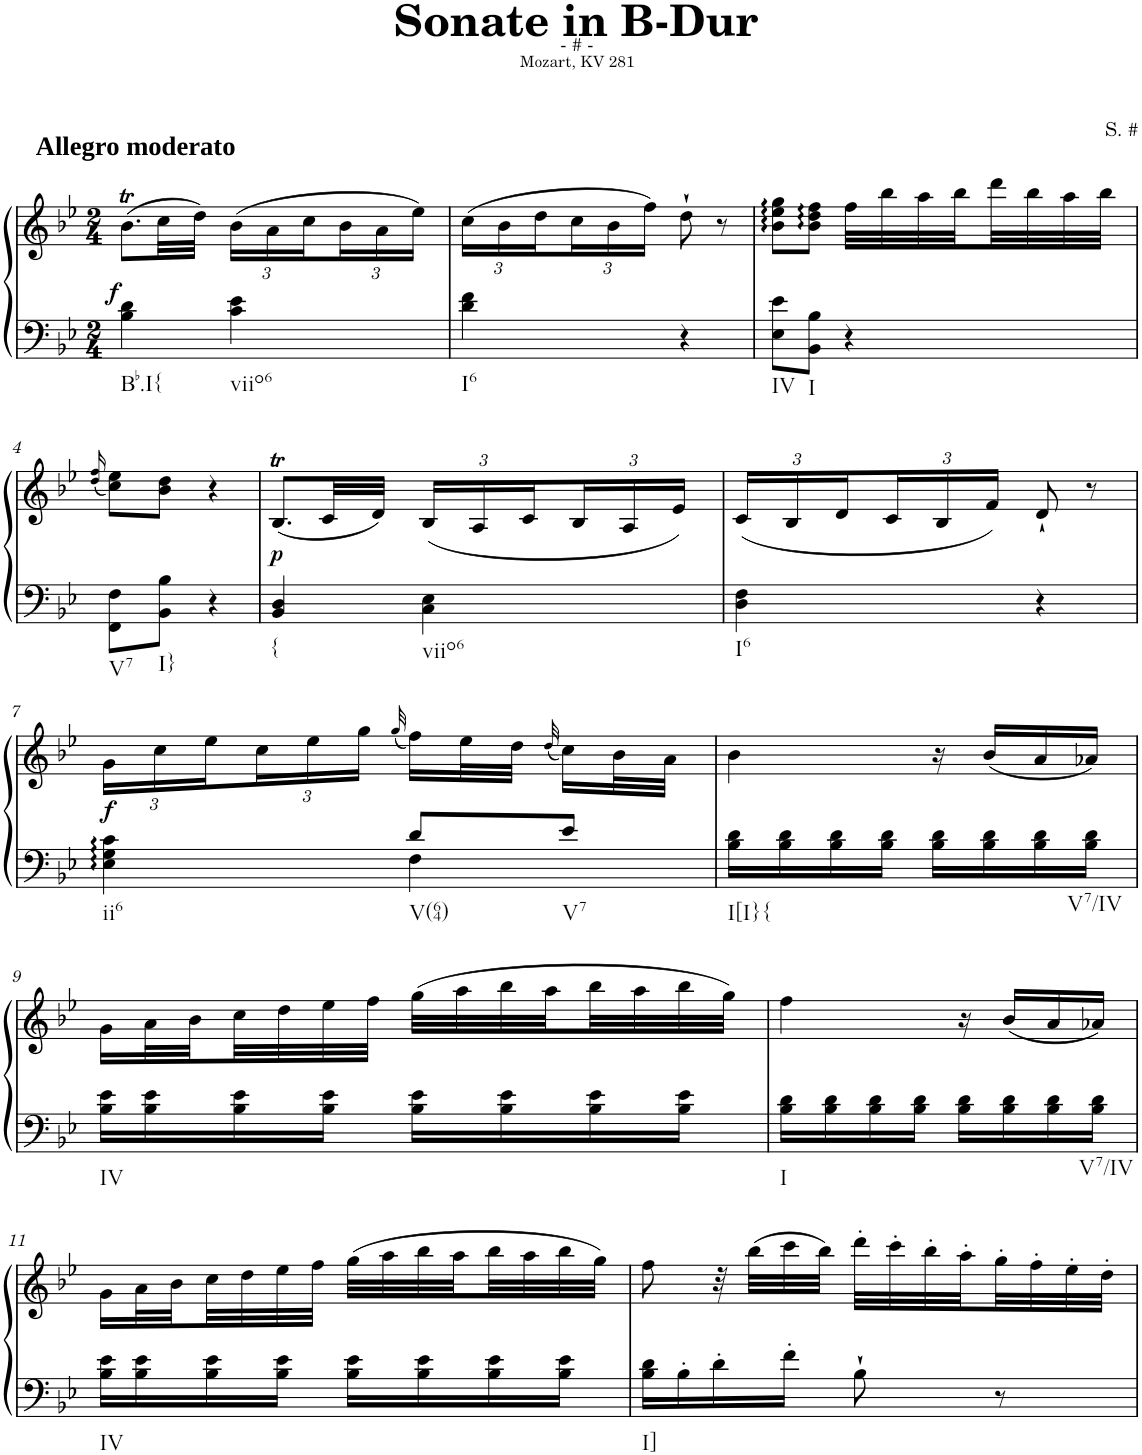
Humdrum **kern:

**kern	**kern	**dynam
*part1	*part1	*part1
*staff2	*staff1	*staff1/2
*I"Klavier linke Hand	*	*
*clefF4	*clefG2	*
*k[b-e-]	*k[b-e-]	*
*M2/4	*M2/4	*
=1	=1	=1
!	!LO:TX:a:B:t=Allegro moderato	!
!LO:TX:b:t=Bb.I{	!	!
!	!	!LO:DY:a=2
4B-\ 4d\	(8.b-T\L	f
.	32cc\LL	.
.	32dd\JJJ)	.
*	*Xbrackettup	*
!LO:TX:b:t=viio6	!	!
4c\ 4e-\	(24b-\LL	.
.	24a\	.
.	24cc\	.
.	24b-\	.
.	24a\	.
.	24ee-\JJ)	.
=2	=2	=2
!LO:TX:b:t=I6	!	!
4d\ 4f\	(24cc\LL	.
.	24b-\	.
.	24dd\	.
.	24cc\	.
.	24b-\	.
.	24ff\JJ)	.
4r	8dd`\	.
.	8r	.
=3	=3	=3
!LO:TX:b:t=IV	!	!
8E-\ 8e-\L	8b-\ 8ee-\ 8gg\L	.
!LO:TX:b:t=I	!	!
8BB-\ 8B-\J	8b-\ 8dd\ 8ff\J	.
4r	32ff\LLL	.
.	32bb-\	.
.	32aa\	.
.	32bb-\	.
.	32ddd\	.
.	32bb-\	.
.	32aa\	.
.	32bb-\JJJ	.
!!LO:LB:g=z
=4	=4	=4
.	(16qdd/ 16qff/	.
!LO:TX:b:t=V7	!	!
8FF\ 8F\L	8cc\ 8ee-\L)	.
!LO:TX:b:t=I}	!	!
8BB-\ 8B-\J	8b-\ 8dd\J	.
4r	4r	.
=5	=5	=5
!LO:TX:b:t={	!	!
!	!	!LO:DY:b
4BB-/ 4D/	(8.B-T/L	p
.	32c/LL	.
.	32d/JJJ)	.
!LO:TX:b:t=viio6	!	!
4C\ 4E-\	(24B-/LL	.
.	24A/	.
.	24c/	.
.	24B-/	.
.	24A/	.
.	24e-/JJ)	.
=6	=6	=6
!LO:TX:b:t=I6	!	!
4D\ 4F\	(24c/LL	.
.	24B-/	.
.	24d/	.
.	24c/	.
.	24B-/	.
.	24f/JJ)	.
4r	8d`/	.
.	8r	.
!!LO:LB:g=z
=7	=7	=7
*^	*	*
!LO:TX:b:t=ii6	!	!	!
!	!	!	!LO:DY:b
4E-\ 4G\ 4c\	4ryy	24g\LL	f
.	.	24cc\	.
.	.	24ee-\	.
.	.	24cc\	.
.	.	24ee-\	.
.	.	24gg\JJ	.
.	.	(32qgg/	.
!LO:TX:b:t=V(64)	!	!	!
8d/L	4F\	16ff\LL)	.
.	.	32ee-\L	.
.	.	32dd\JJJ	.
.	.	(32qdd/	.
!LO:TX:b:t=V7	!	!	!
8e-/J	.	16cc\LL)	.
.	.	32b-\L	.
.	.	32a\JJJ	.
*v	*v	*	*
=8	=8	=8
!LO:TX:b:t=I[I}{	!	!
16B-\ 16d\LL	4b-\	.
16B-\ 16d\	.	.
16B-\ 16d\	.	.
16B-\ 16d\JJ	.	.
16B-\ 16d\LL	16r	.
16B-\ 16d\	(16b-/LL	.
16B-\ 16d\	16a/	.
!LO:TX:b:t=V7/IV	!	!
16B-\ 16d\JJ	16a-X/JJ)	.
!!LO:LB:g=z
=9	=9	=9
!LO:TX:b:t=IV	!	!
16B-\ 16e-\LL	16g\LL	.
16B-\ 16e-\	32a\L	.
.	32b-\	.
16B-\ 16e-\	32cc\	.
.	32dd\	.
16B-\ 16e-\JJ	32ee-\	.
.	32ff\JJJ	.
16B-\ 16e-\LL	(32gg\LLL	.
.	32aa\	.
16B-\ 16e-\	32bb-\	.
.	32aa\	.
16B-\ 16e-\	32bb-\	.
.	32aa\	.
16B-\ 16e-\JJ	32bb-\	.
.	32gg\JJJ)	.
=10	=10	=10
!LO:TX:b:t=I	!	!
16B-\ 16d\LL	4ff\	.
16B-\ 16d\	.	.
16B-\ 16d\	.	.
16B-\ 16d\JJ	.	.
16B-\ 16d\LL	16r	.
16B-\ 16d\	(16b-/LL	.
16B-\ 16d\	16a/	.
!LO:TX:b:t=V7/IV	!	!
16B-\ 16d\JJ	16a-X/JJ)	.
!!LO:LB:g=z
=11	=11	=11
!LO:TX:b:t=IV	!	!
16B-\ 16e-\LL	16g\LL	.
16B-\ 16e-\	32a\L	.
.	32b-\	.
16B-\ 16e-\	32cc\	.
.	32dd\	.
16B-\ 16e-\JJ	32ee-\	.
.	32ff\JJJ	.
16B-\ 16e-\LL	(32gg\LLL	.
.	32aa\	.
16B-\ 16e-\	32bb-\	.
.	32aa\	.
16B-\ 16e-\	32bb-\	.
.	32aa\	.
16B-\ 16e-\JJ	32bb-\	.
.	32gg\JJJ)	.
=12	=12	=12
!LO:TX:b:t=I]	!	!
16B-\ 16d\LL	8ff\	.
16B-'\	.	.
16d'\	32r	.
.	(32bb-\LLL	.
16f'\JJ	32ccc\	.
.	32bb-\JJJ)	.
8B-`\	32ddd'\LLL	.
.	32ccc'\	.
.	32bb-'\	.
.	32aa'\	.
8r	32gg'\	.
.	32ff'\	.
.	32ee-'\	.
.	32dd'\JJJ	.
=	=	=
*-	*-	*-
